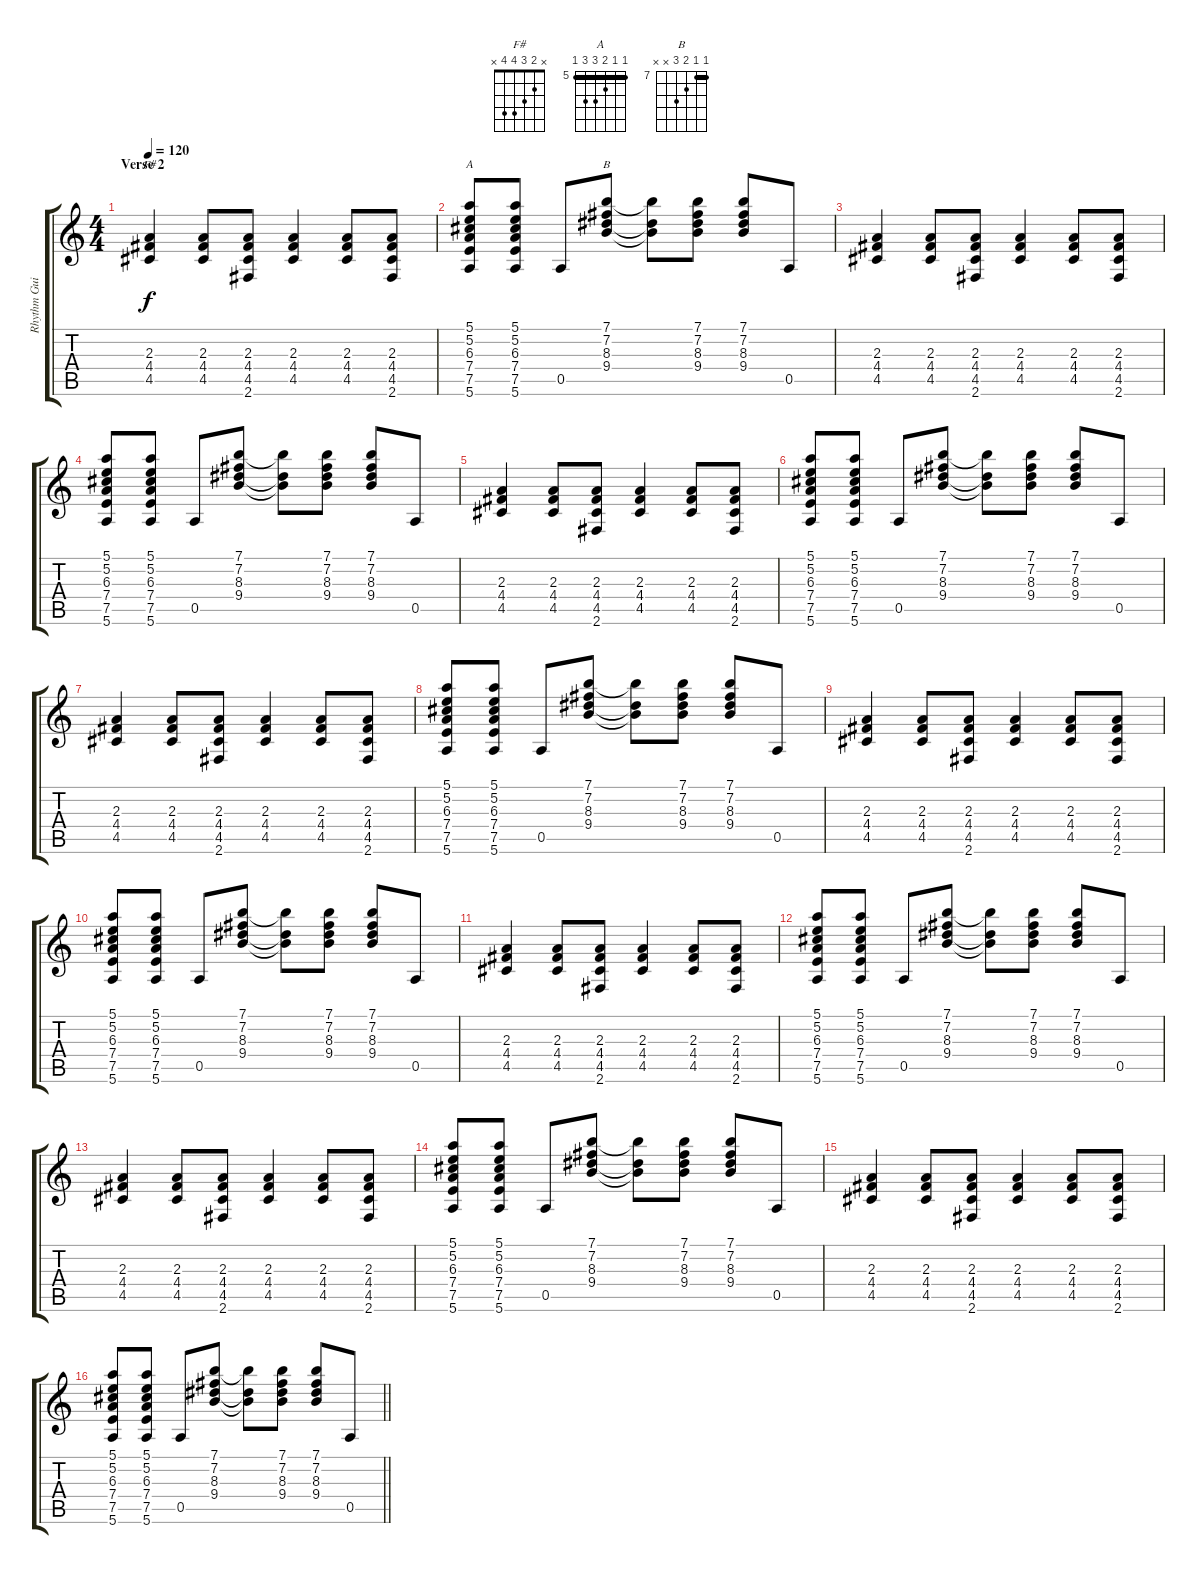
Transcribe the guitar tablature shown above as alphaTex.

\track ("Rhythm Guitar" "Rhythm Gui") {instrument overdrivenguitar}
\staff {score tabs}
\tuning (E4 B3 G3 D3 A2 E2) {hide}
\chord ("F#" x 2 3 4 4 x)
\chord ("A" 5 5 6 7 7 5) {firstfret 5 barre 5}
\chord ("B" 7 7 8 9 x x) {firstfret 7 barre 7}
\ts (4 4)
\section ("" "Verse 2")
\tempo 120
\clef g2
\ks c
(2.3 4.4 4.5).4{ch "F#" dy f} (2.3 4.4 4.5).8 (2.3 4.4 4.5 2.6).8 (2.3 4.4 4.5).4 (2.3 4.4 4.5).8 (2.3 4.4 4.5 2.6).8 |
(5.1 5.2 6.3 7.4 7.5 5.6).8{ch "A"} (5.1 5.2 6.3 7.4 7.5 5.6).8 0.5.8 (7.1 7.2 8.3 9.4).8{ch "B"} (7.1{t} 8.3{t} 9.4{t}).8 (7.1 7.2 8.3 9.4).8 (7.1 7.2 8.3 9.4).8 0.5.8 |
(2.3 4.4 4.5).4 (2.3 4.4 4.5).8 (2.3 4.4 4.5 2.6).8 (2.3 4.4 4.5).4 (2.3 4.4 4.5).8 (2.3 4.4 4.5 2.6).8 |
(5.1 5.2 6.3 7.4 7.5 5.6).8 (5.1 5.2 6.3 7.4 7.5 5.6).8 0.5.8 (7.1 7.2 8.3 9.4).8 (7.1{t} 8.3{t} 9.4{t}).8 (7.1 7.2 8.3 9.4).8 (7.1 7.2 8.3 9.4).8 0.5.8 |
(2.3 4.4 4.5).4 (2.3 4.4 4.5).8 (2.3 4.4 4.5 2.6).8 (2.3 4.4 4.5).4 (2.3 4.4 4.5).8 (2.3 4.4 4.5 2.6).8 |
(5.1 5.2 6.3 7.4 7.5 5.6).8 (5.1 5.2 6.3 7.4 7.5 5.6).8 0.5.8 (7.1 7.2 8.3 9.4).8 (7.1{t} 8.3{t} 9.4{t}).8 (7.1 7.2 8.3 9.4).8 (7.1 7.2 8.3 9.4).8 0.5.8 |
(2.3 4.4 4.5).4 (2.3 4.4 4.5).8 (2.3 4.4 4.5 2.6).8 (2.3 4.4 4.5).4 (2.3 4.4 4.5).8 (2.3 4.4 4.5 2.6).8 |
(5.1 5.2 6.3 7.4 7.5 5.6).8 (5.1 5.2 6.3 7.4 7.5 5.6).8 0.5.8 (7.1 7.2 8.3 9.4).8 (7.1{t} 8.3{t} 9.4{t}).8 (7.1 7.2 8.3 9.4).8 (7.1 7.2 8.3 9.4).8 0.5.8 |
(2.3 4.4 4.5).4 (2.3 4.4 4.5).8 (2.3 4.4 4.5 2.6).8 (2.3 4.4 4.5).4 (2.3 4.4 4.5).8 (2.3 4.4 4.5 2.6).8 |
(5.1 5.2 6.3 7.4 7.5 5.6).8 (5.1 5.2 6.3 7.4 7.5 5.6).8 0.5.8 (7.1 7.2 8.3 9.4).8 (7.1{t} 8.3{t} 9.4{t}).8 (7.1 7.2 8.3 9.4).8 (7.1 7.2 8.3 9.4).8 0.5.8 |
(2.3 4.4 4.5).4 (2.3 4.4 4.5).8 (2.3 4.4 4.5 2.6).8 (2.3 4.4 4.5).4 (2.3 4.4 4.5).8 (2.3 4.4 4.5 2.6).8 |
(5.1 5.2 6.3 7.4 7.5 5.6).8 (5.1 5.2 6.3 7.4 7.5 5.6).8 0.5.8 (7.1 7.2 8.3 9.4).8 (7.1{t} 8.3{t} 9.4{t}).8 (7.1 7.2 8.3 9.4).8 (7.1 7.2 8.3 9.4).8 0.5.8 |
(2.3 4.4 4.5).4 (2.3 4.4 4.5).8 (2.3 4.4 4.5 2.6).8 (2.3 4.4 4.5).4 (2.3 4.4 4.5).8 (2.3 4.4 4.5 2.6).8 |
(5.1 5.2 6.3 7.4 7.5 5.6).8 (5.1 5.2 6.3 7.4 7.5 5.6).8 0.5.8 (7.1 7.2 8.3 9.4).8 (7.1{t} 8.3{t} 9.4{t}).8 (7.1 7.2 8.3 9.4).8 (7.1 7.2 8.3 9.4).8 0.5.8 |
(2.3 4.4 4.5).4 (2.3 4.4 4.5).8 (2.3 4.4 4.5 2.6).8 (2.3 4.4 4.5).4 (2.3 4.4 4.5).8 (2.3 4.4 4.5 2.6).8 |
\barLineRight lightlight
(5.1 5.2 6.3 7.4 7.5 5.6).8 (5.1 5.2 6.3 7.4 7.5 5.6).8 0.5.8 (7.1 7.2 8.3 9.4).8 (7.1{t} 8.3{t} 9.4{t}).8 (7.1 7.2 8.3 9.4).8 (7.1 7.2 8.3 9.4).8 0.5.8
